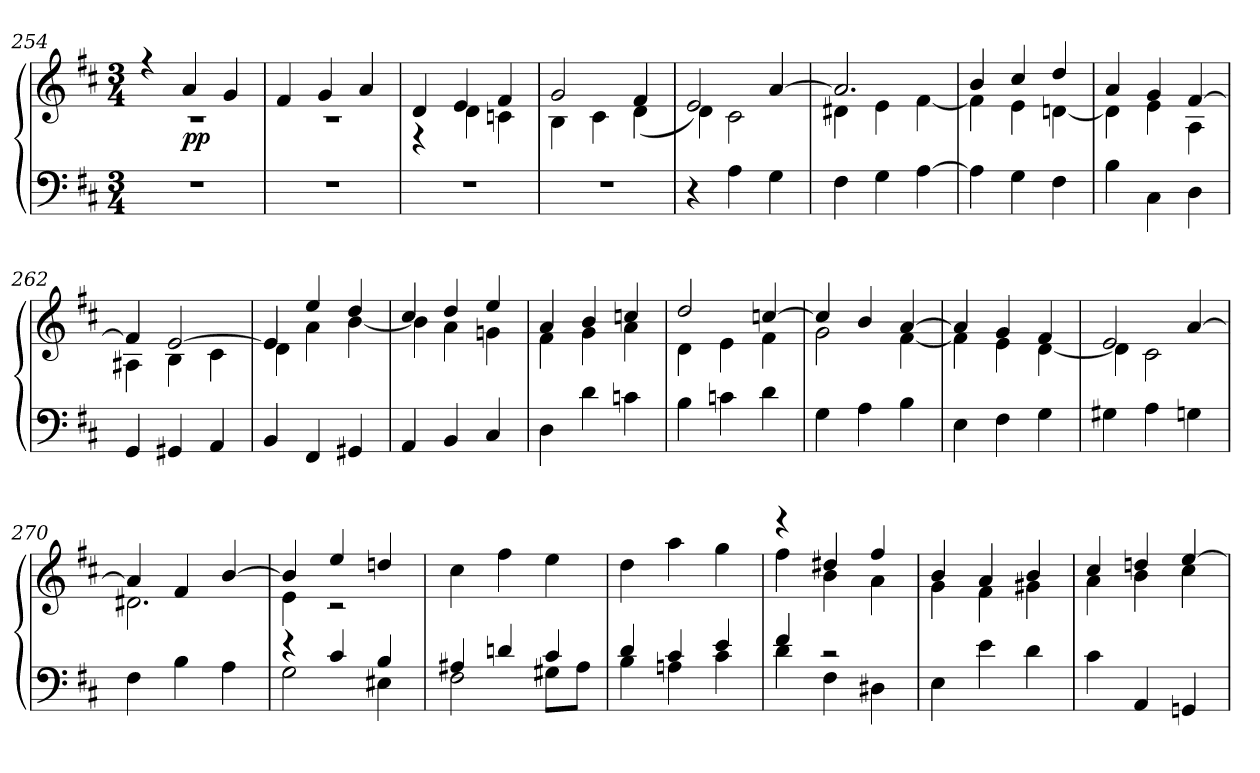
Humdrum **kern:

**kern	**kern	**dynam
*part1	*part1	*part1
*staff2	*staff1	*staff1/2
*clefF4	*clefG2	*
*k[f#c#]	*k[f#c#]	*
*M3/4	*M3/4	*
=254	=254	=254
*	*^	*
2.r	4r	2.r	.
.	4a/	.	pp
.	4g/	.	.
=255	=255	=255	=255
2.r	4f#/	2.r	.
.	4g/	.	.
.	4a/	.	.
=256	=256	=256	=256
2.r	4d/	4r	.
.	4e/	4d\	.
.	4f#/	4cn\	.
=257	=257	=257	=257
2.r	2g/	4B\	.
.	.	4c#\	.
.	4f#/	(4d\	.
=258	=258	=258	=258
4r	2e/)	4d\	.
4A\	.	2c#\	.
4G\	[4a/	.	.
=259	=259	=259	=259
4F#\	2.a/]	4d#X\	.
4G\	.	4e\	.
[4A\	.	[4f#\	.
=260	=260	=260	=260
4A\]	4b/	4f#\]	.
4G\	4cc#/	4e\	.
4F#\	4dd/	[4dn\	.
=261	=261	=261	=261
4B\	4a/	4d\]	.
4C#\	4g/	4e\	.
4D\	[4f#/	4A\	.
=262	=262	=262	=262
4GG/	4f#/]	4A#X\	.
4GG#X/	[2e/	4B\	.
4AA/	.	4c#\	.
=263	=263	=263	=263
4BB/	4e/]	4d\	.
4FF#/	4ee/	4a\	.
4GG#X/	4dd/	[4b\	.
=264	=264	=264	=264
4AA/	4cc#/	4b\]	.
4BB/	4dd/	4a\	.
4C#/	4ee/	4gn\	.
=265	=265	=265	=265
4D\	4a/	4f#\	.
4d\	4b/	4g\	.
4cn\	4ccn/	4a\	.
=266	=266	=266	=266
4B\	2dd/	4d\	.
4cn\	.	4e\	.
4d\	[4ccn/	4f#\	.
=267	=267	=267	=267
4G\	4cc/]	2g\	.
4A\	4b/	.	.
4B\	[4a/	[4f#\	.
=268	=268	=268	=268
4E\	4a/]	4f#\]	.
4F#\	4g/	4e\	.
4G\	4f#/	[4d\	.
=269	=269	=269	=269
4G#X\	2e/	4d\]	.
4A\	.	2c#\	.
4Gn\	[4a/	.	.
=270	=270	=270	=270
4F#\	4a/]	2.d#X\	.
4B\	4f#/	.	.
4A\	[4b/	.	.
=271	=271	=271	=271
*^	*	*	*
4r	2G\	4b/]	4e\	.
4c#/	.	4ee/	2r	.
4B/	4E#X\	4ddn/	.	.
*	*	*v	*v	*
=272	=272	=272	=272
4A#X/	2F#\	4cc#\	.
4dn/	.	4ff#\	.
4c#/	8G#X\L	4ee\	.
.	8A#\J	.	.
=273	=273	=273	=273
4d/	4B\	4dd\	.
4c#/	4An\	4aa\	.
4e/	4c#\	4gg\	.
=274	=274	=274	=274
*	*	*^	*
4f#/	4d\	4r	4ff#\	.
2r	4F#\	4dd#X/	4b\	.
.	4D#X\	4ff#/	4a\	.
*v	*v	*	*	*
=275	=275	=275	=275
4E\	4b/	4g\	.
4e\	4a/	4f#\	.
4d\	4b/	4g#X\	.
=276	=276	=276	=276
4c#\	4cc#/	4a\	.
4AA/	4ddn/	4b\	.
4GGn/	[4ee/	4cc#\	.
*	*v	*v	*
=	=	=
*-	*-	*-
